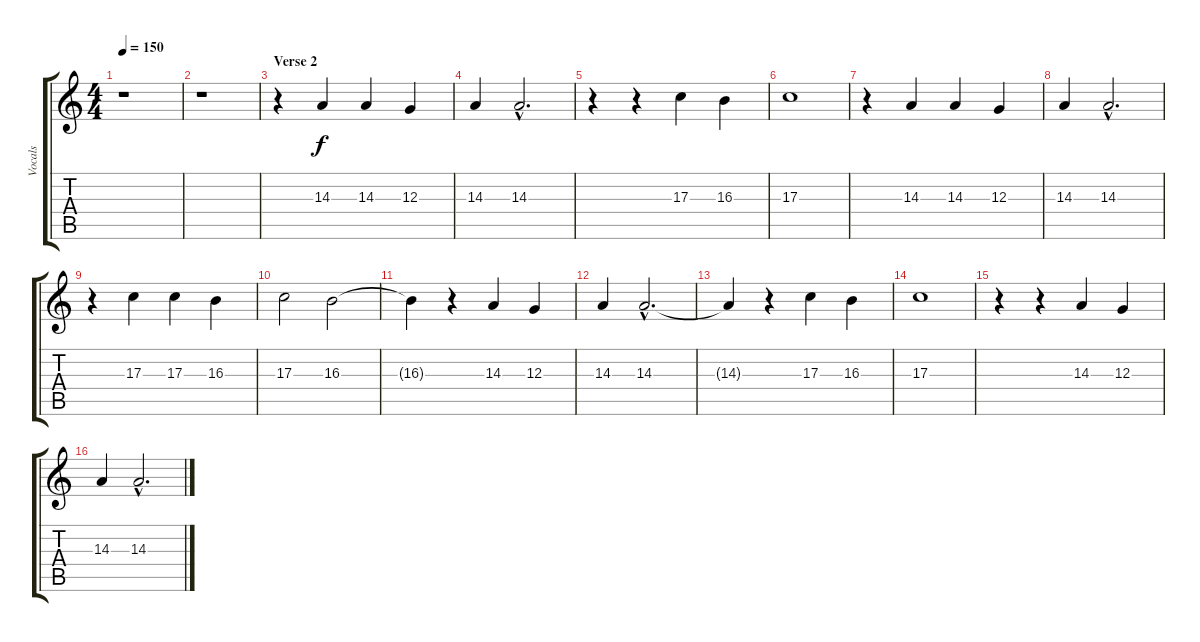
\track ("Vocals" "Vocals") {instrument choiraahs}
\staff {score tabs}
\tuning (E4 B3 G3 D3 A2 E2) {hide}
\ts (4 4)
\tempo 150
\clef g2
\ks c
r.1{dy f} |
r.1 |
\section ("" "Verse 2")
r.4 14.3.4 14.3.4 12.3.4 |
14.3.4 14.3{hac}.2{d} |
r.4 r.4 17.3.4 16.3.4 |
17.3.1 |
r.4 14.3.4 14.3.4 12.3.4 |
14.3.4 14.3{hac}.2{d} |
r.4 17.3.4 17.3.4 16.3.4 |
17.3.2 16.3.2 |
16.3{t}.4 r.4 14.3.4 12.3.4 |
14.3.4 14.3{hac}.2{d} |
14.3{t}.4 r.4 17.3.4 16.3.4 |
17.3.1 |
r.4 r.4 14.3.4 12.3.4 |
14.3.4 14.3{hac}.2{d}
